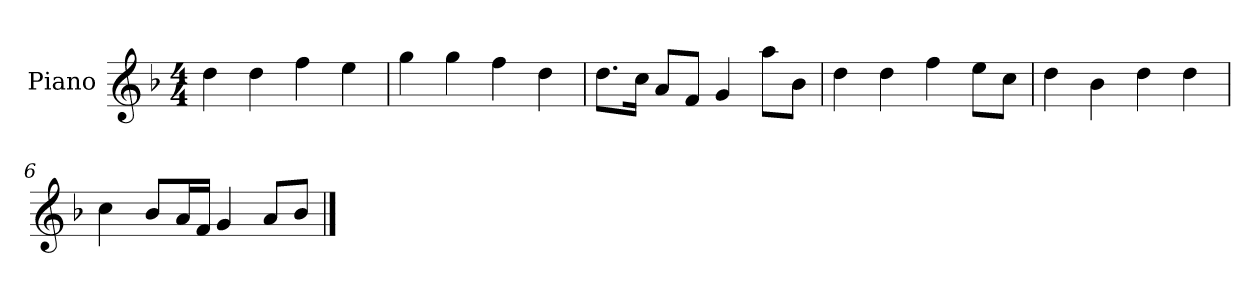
**kern
*part1
*staff1
*I"Piano
*I'P-no
*clefG2
*k[b-]
*M4/4
*MM90
=1
4dd\
4dd\
4ff\
4ee\
=2
4gg\
4gg\
4ff\
4dd\
=3
8.dd\L
16cc\Jk
8a/L
8f/J
4g/
8aa\L
8b-\J
=4
4dd\
4dd\
4ff\
8ee\L
8cc\J
=5
4dd\
4b-\
4dd\
4dd\
=6
4cc\
8b-/L
16a/L
16f/JJ
4g/
8a/L
8b-/J
==
*-
